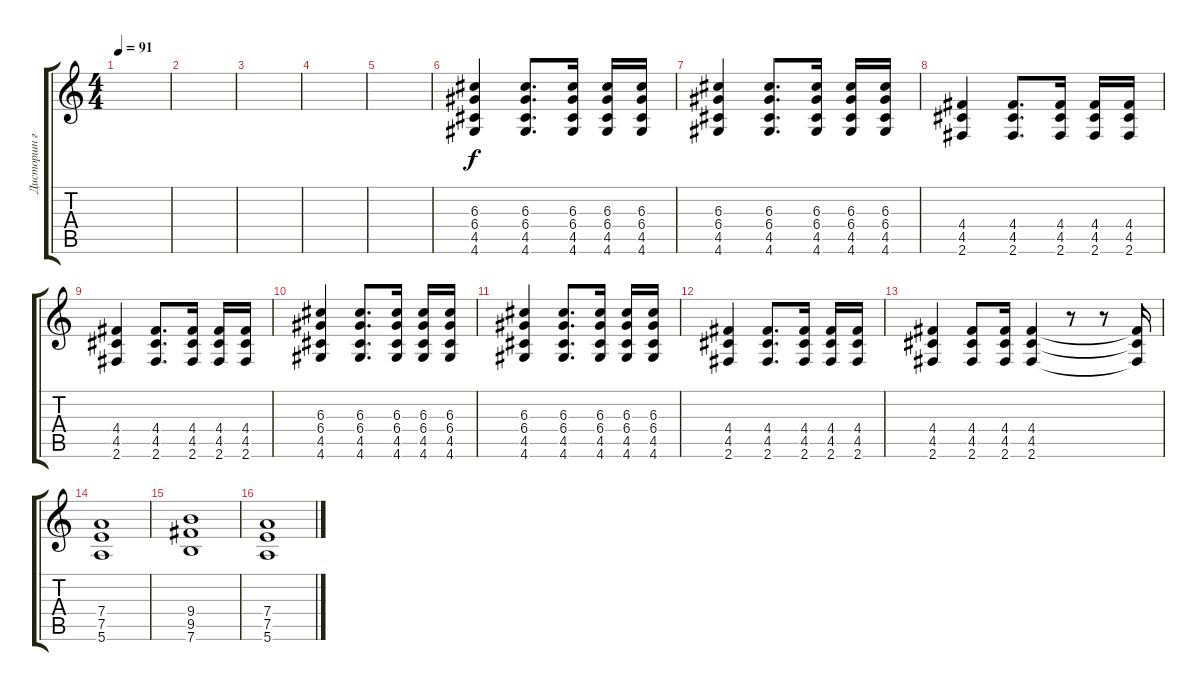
\track ("Дисторшн гитара (ритм)" "Дисторшн г") {instrument distortionguitar}
\staff {score tabs}
\tuning (E4 B3 G3 D3 A2 E2) {hide}
\ts (4 4)
\tempo 91
\clef g2
\ks c
|
|
|
|
|
(6.3 6.4 4.5 4.6).4 (6.3 6.4 4.5 4.6).8{d} (6.3 6.4 4.5 4.6).16 (6.3 6.4 4.5 4.6).16 (6.3 6.4 4.5 4.6).16 |
(6.3 6.4 4.5 4.6).4 (6.3 6.4 4.5 4.6).8{d} (6.3 6.4 4.5 4.6).16 (6.3 6.4 4.5 4.6).16 (6.3 6.4 4.5 4.6).16 |
(4.4 4.5 2.6).4 (4.4 4.5 2.6).8{d} (4.4 4.5 2.6).16 (4.4 4.5 2.6).16 (4.4 4.5 2.6).16 |
(4.4 4.5 2.6).4 (4.4 4.5 2.6).8{d} (4.4 4.5 2.6).16 (4.4 4.5 2.6).16 (4.4 4.5 2.6).16 |
(6.3 6.4 4.5 4.6).4 (6.3 6.4 4.5 4.6).8{d} (6.3 6.4 4.5 4.6).16 (6.3 6.4 4.5 4.6).16 (6.3 6.4 4.5 4.6).16 |
(6.3 6.4 4.5 4.6).4 (6.3 6.4 4.5 4.6).8{d} (6.3 6.4 4.5 4.6).16 (6.3 6.4 4.5 4.6).16 (6.3 6.4 4.5 4.6).16 |
(4.4 4.5 2.6).4 (4.4 4.5 2.6).8{d} (4.4 4.5 2.6).16 (4.4 4.5 2.6).16 (4.4 4.5 2.6).16 |
(4.4 4.5 2.6).4 (4.4 4.5 2.6).8 (4.4 4.5 2.6).16 (4.4 4.5 2.6).4 r.8 r.8 (4.4{t} 4.5{t} 2.6{t}).16 |
(7.4 7.5 5.6).1 |
(9.4 9.5 7.6).1 |
(7.4 7.5 5.6).1
